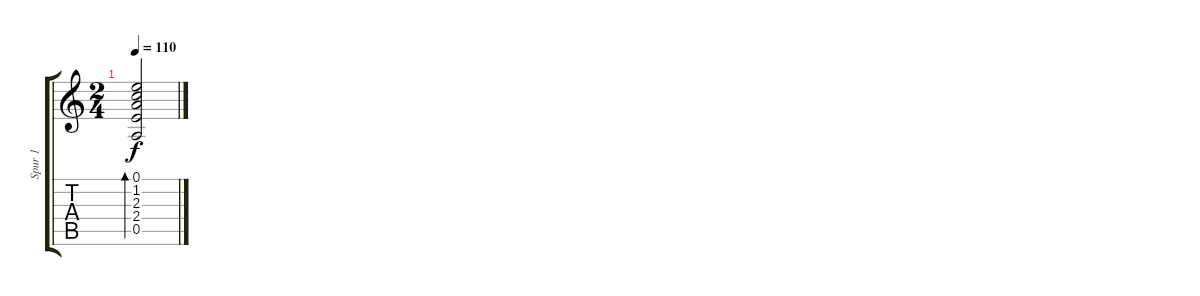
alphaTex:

\track ("Spur 1" "Spur 1") {instrument acousticguitarsteel}
\staff {score tabs}
\tuning (E4 B3 G3 D3 A2 E2) {hide}
\ts (2 4)
\tempo 110
\clef g2
\ks c
(0.1{t} 1.2{t} 2.3{t} 2.4{t} 0.5{t}).2{bd 240 dy f}
